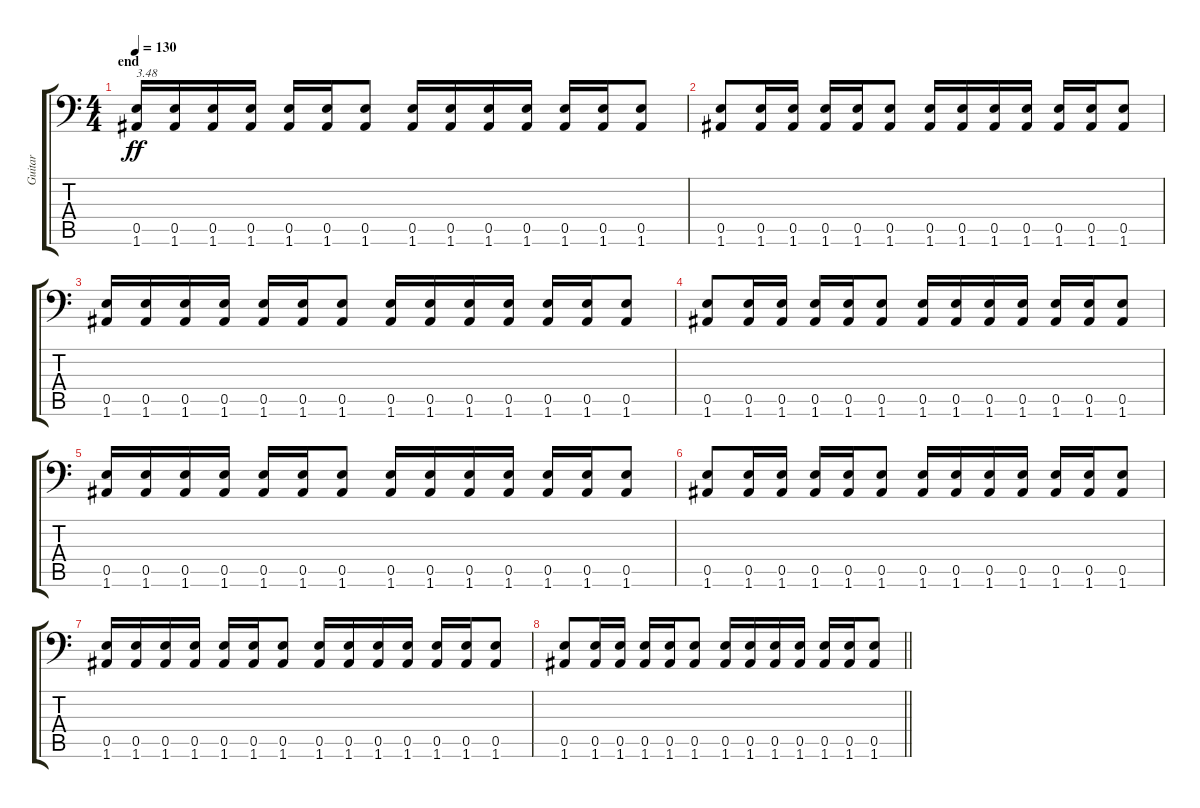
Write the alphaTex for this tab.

\track ("Guitar" "Guitar") {instrument distortionguitar}
\staff {score tabs}
\tuning (B3 Gb3 D3 A2 E2 A1) {hide}
\ts (4 4)
\section ("" "end")
\tempo 130
\clef f4
\ks c
(0.5 1.6).16{txt "3.48" dy ff} (0.5 1.6).16 (0.5 1.6).16 (0.5 1.6).16 (0.5 1.6).16 (0.5 1.6).16 (0.5 1.6).8 (0.5 1.6).16 (0.5 1.6).16 (0.5 1.6).16 (0.5 1.6).16 (0.5 1.6).16 (0.5 1.6).16 (0.5 1.6).8 |
(0.5 1.6).8 (0.5 1.6).16 (0.5 1.6).16 (0.5 1.6).16 (0.5 1.6).16 (0.5 1.6).8 (0.5 1.6).16 (0.5 1.6).16 (0.5 1.6).16 (0.5 1.6).16 (0.5 1.6).16 (0.5 1.6).16 (0.5 1.6).8 |
(0.5 1.6).16 (0.5 1.6).16 (0.5 1.6).16 (0.5 1.6).16 (0.5 1.6).16 (0.5 1.6).16 (0.5 1.6).8 (0.5 1.6).16 (0.5 1.6).16 (0.5 1.6).16 (0.5 1.6).16 (0.5 1.6).16 (0.5 1.6).16 (0.5 1.6).8 |
(0.5 1.6).8 (0.5 1.6).16 (0.5 1.6).16 (0.5 1.6).16 (0.5 1.6).16 (0.5 1.6).8 (0.5 1.6).16 (0.5 1.6).16 (0.5 1.6).16 (0.5 1.6).16 (0.5 1.6).16 (0.5 1.6).16 (0.5 1.6).8 |
(0.5 1.6).16 (0.5 1.6).16 (0.5 1.6).16 (0.5 1.6).16 (0.5 1.6).16 (0.5 1.6).16 (0.5 1.6).8 (0.5 1.6).16 (0.5 1.6).16 (0.5 1.6).16 (0.5 1.6).16 (0.5 1.6).16 (0.5 1.6).16 (0.5 1.6).8 |
(0.5 1.6).8 (0.5 1.6).16 (0.5 1.6).16 (0.5 1.6).16 (0.5 1.6).16 (0.5 1.6).8 (0.5 1.6).16 (0.5 1.6).16 (0.5 1.6).16 (0.5 1.6).16 (0.5 1.6).16 (0.5 1.6).16 (0.5 1.6).8 |
(0.5 1.6).16 (0.5 1.6).16 (0.5 1.6).16 (0.5 1.6).16 (0.5 1.6).16 (0.5 1.6).16 (0.5 1.6).8 (0.5 1.6).16 (0.5 1.6).16 (0.5 1.6).16 (0.5 1.6).16 (0.5 1.6).16 (0.5 1.6).16 (0.5 1.6).8 |
\barLineRight lightlight
(0.5 1.6).8 (0.5 1.6).16 (0.5 1.6).16 (0.5 1.6).16 (0.5 1.6).16 (0.5 1.6).8 (0.5 1.6).16 (0.5 1.6).16 (0.5 1.6).16 (0.5 1.6).16 (0.5 1.6).16 (0.5 1.6).16 (0.5 1.6).8
